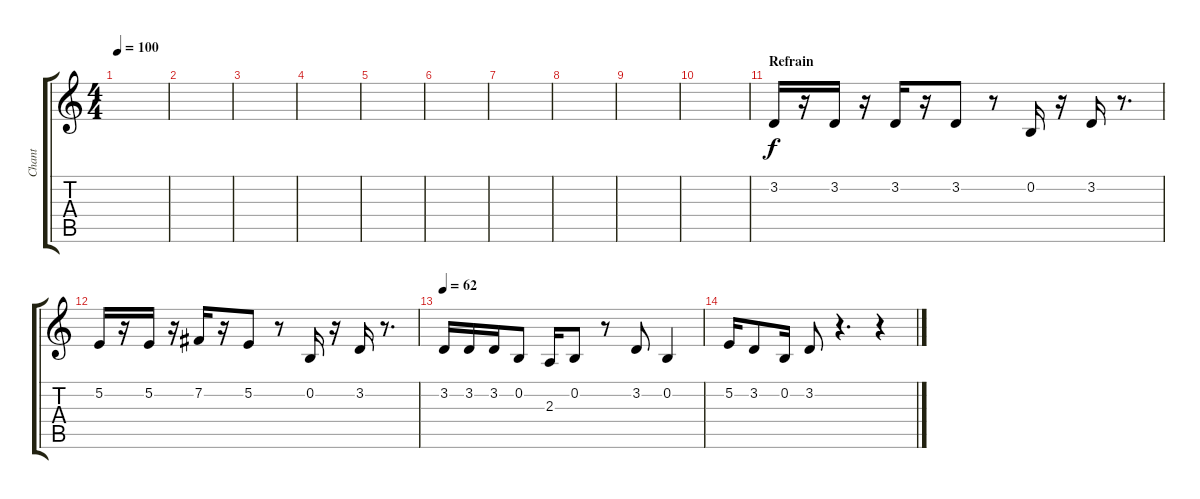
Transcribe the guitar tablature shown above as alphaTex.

\track ("Chant" "Chant") {instrument lead6voice}
\staff {score tabs}
\tuning (E4 B3 G3 D3 A2 E2) {hide}
\ts (4 4)
\tempo 100
\clef g2
\ks c
|
|
|
|
|
|
|
|
|
|
\section ("" "Refrain")
3.2.16 r.16 3.2.16 r.16 3.2.16 r.16 3.2.8 r.8 0.2.16 r.16 3.2.16 r.8{d} |
5.2.16 r.16 5.2.16 r.16 7.2.16 r.16 5.2.8 r.8 0.2.16 r.16 3.2.16 r.8{d} |
\tempo 62
3.2.16 3.2.16 3.2.16 0.2.8 2.3.16 0.2.8 r.8 3.2.8 0.2.4 |
5.2.16 3.2.8 0.2.16 3.2.8 r.4{d} r.4
